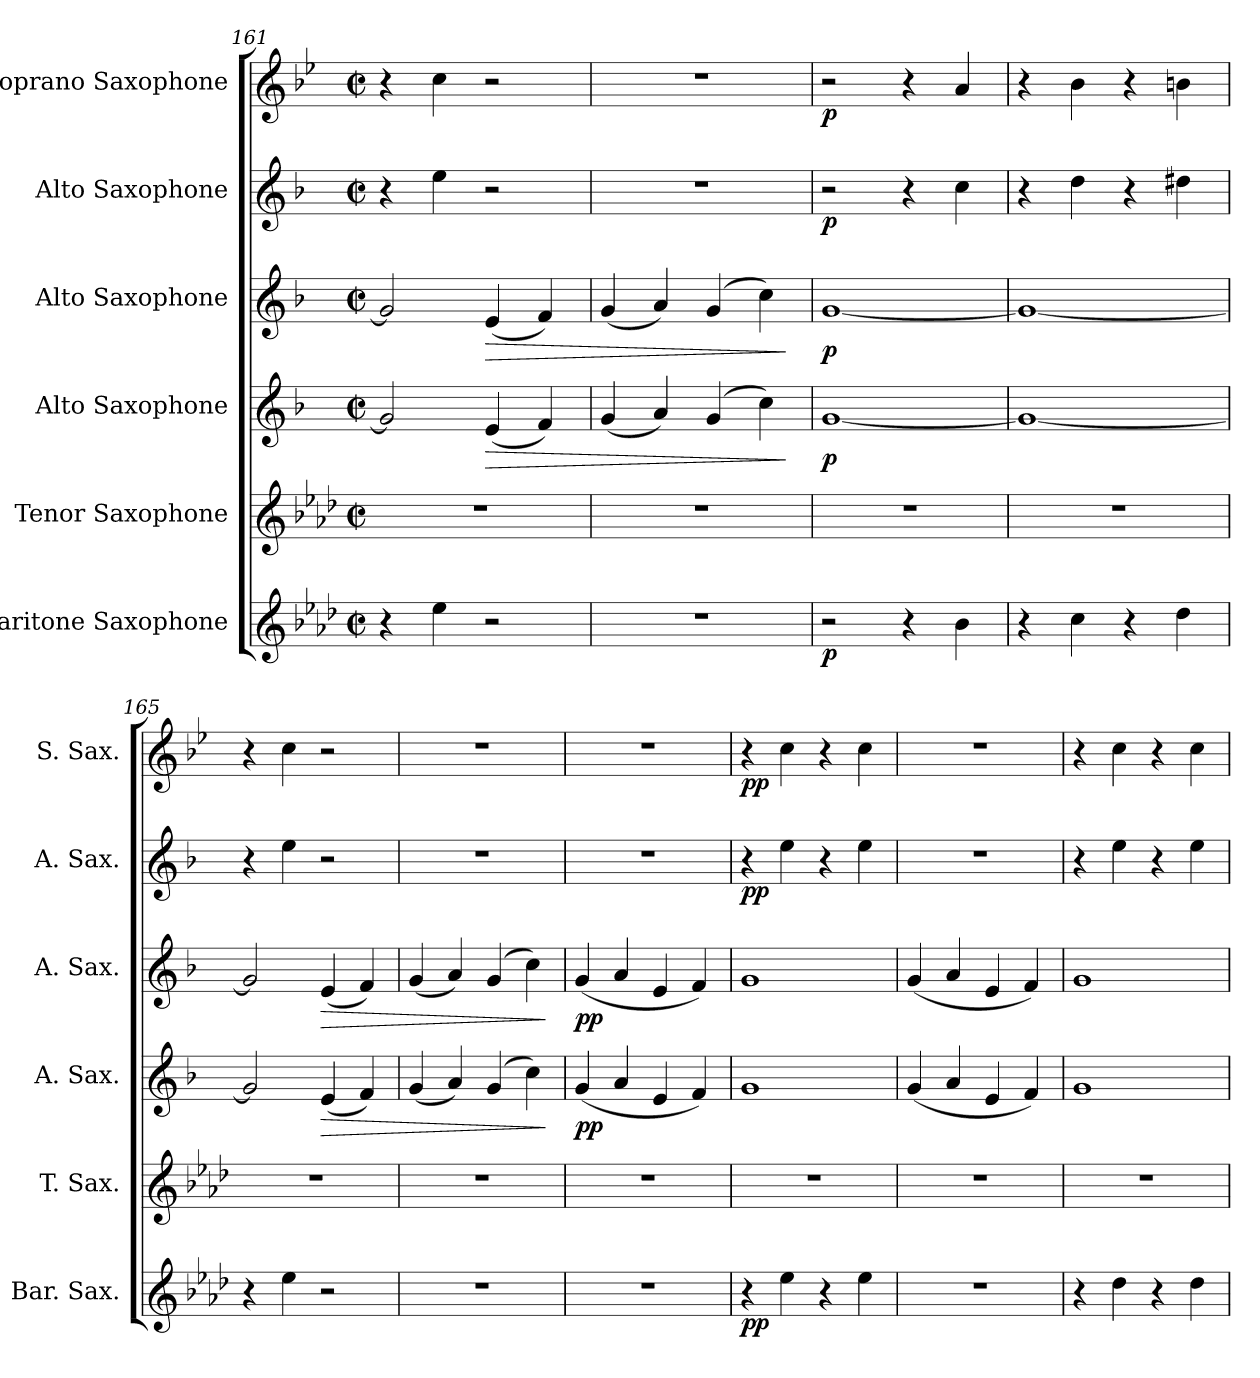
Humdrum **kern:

**kern	**dynam	**kern	**kern	**dynam	**kern	**dynam	**kern	**dynam	**kern	**dynam
*part6	*part6	*part5	*part4	*part4	*part3	*part3	*part2	*part2	*part1	*part1
*staff6	*staff6	*staff5	*staff4	*staff4	*staff3	*staff3	*staff2	*staff2	*staff1	*staff1
*I"Baritone Saxophone	*	*I"Tenor Saxophone	*I"Alto Saxophone	*	*I"Alto Saxophone	*	*I"Alto Saxophone	*	*I"Soprano Saxophone	*
*I'Bar. Sax.	*	*I'T. Sax.	*I'A. Sax.	*	*I'A. Sax.	*	*I'A. Sax.	*	*I'S. Sax.	*
*clefG2	*	*clefG2	*clefG2	*	*clefG2	*	*clefG2	*	*clefG2	*
*ITrd12c21	*	*ITrd8c14	*ITrd5c9	*	*ITrd5c9	*	*ITrd5c9	*	*ITrd1c2	*
*k[b-e-a-d-]	*	*k[b-e-a-d-]	*k[b-e-a-d-]	*	*k[b-e-a-d-]	*	*k[b-e-a-d-]	*	*k[b-e-a-d-]	*
*M2/2	*	*M2/2	*M2/2	*	*M2/2	*	*M2/2	*	*M2/2	*
*met(c|)	*	*met(c|)	*met(c|)	*	*met(c|)	*	*met(c|)	*	*met(c|)	*
=161	=161	=161	=161	=161	=161	=161	=161	=161	=161	=161
4r	.	1r	2B-/]	.	2B-/]	.	4r	.	4r	.
4e-\	.	.	.	.	.	.	4g\	.	4b-\	.
!	!	!	!	!LO:HP:b	!	!LO:HP:b	!	!	!	!
2r	.	.	(<4G/	>	(<4G/	>	2r	.	2r	.
.	.	.	4A-/)	.	4A-/)	.	.	.	.	.
=162	=162	=162	=162	=162	=162	=162	=162	=162	=162	=162
1r	.	1r	(<4B-/	.	(<4B-/	.	1r	.	1r	.
.	.	.	4c/)	.	4c/)	.	.	.	.	.
.	.	.	(>4B-/	.	(>4B-/	.	.	.	.	.
.	.	.	4e-\)	.	4e-\)	.	.	.	.	.
.	.	.	.	]	.	]	.	.	.	.
=163	=163	=163	=163	=163	=163	=163	=163	=163	=163	=163
!	!LO:DY:b	!	!	!LO:DY:b	!	!LO:DY:b	!	!LO:DY:b	!	!LO:DY:b
2r	p	1r	[1B-	p	[1B-	p	2r	p	2r	p
4r	.	.	.	.	.	.	4r	.	4r	.
4B-\	.	.	.	.	.	.	4e-\	.	4g/	.
=164	=164	=164	=164	=164	=164	=164	=164	=164	=164	=164
4r	.	1r	1B-_	.	1B-_	.	4r	.	4r	.
4c\	.	.	.	.	.	.	4f\	.	4a-\	.
4r	.	.	.	.	.	.	4r	.	4r	.
4d-\	.	.	.	.	.	.	4f#X\	.	4an\	.
=165	=165	=165	=165	=165	=165	=165	=165	=165	=165	=165
4r	.	1r	2B-/]	.	2B-/]	.	4r	.	4r	.
4e-\	.	.	.	.	.	.	4g\	.	4b-\	.
!	!	!	!	!LO:HP:b	!	!LO:HP:b	!	!	!	!
2r	.	.	(<4G/	>	(<4G/	>	2r	.	2r	.
.	.	.	4A-/)	.	4A-/)	.	.	.	.	.
!!LO:PB:g=z
=166	=166	=166	=166	=166	=166	=166	=166	=166	=166	=166
1r	.	1r	(<4B-/	.	(<4B-/	.	1r	.	1r	.
.	.	.	4c/)	.	4c/)	.	.	.	.	.
.	.	.	(>4B-/	.	(>4B-/	.	.	.	.	.
.	.	.	4e-\)	.	4e-\)	.	.	.	.	.
.	.	.	.	]	.	]	.	.	.	.
=167	=167	=167	=167	=167	=167	=167	=167	=167	=167	=167
!	!	!	!	!LO:DY:b	!	!LO:DY:b	!	!	!	!
1r	.	1r	(<4B-/	pp	(<4B-/	pp	1r	.	1r	.
.	.	.	4c/	.	4c/	.	.	.	.	.
.	.	.	4G/	.	4G/	.	.	.	.	.
.	.	.	4A-/)	.	4A-/)	.	.	.	.	.
=168	=168	=168	=168	=168	=168	=168	=168	=168	=168	=168
!	!LO:DY:b	!	!	!	!	!	!	!LO:DY:b	!	!LO:DY:b
4r	pp	1r	1B-	.	1B-	.	4r	pp	4r	pp
4e-\	.	.	.	.	.	.	4g\	.	4b-\	.
4r	.	.	.	.	.	.	4r	.	4r	.
4e-\	.	.	.	.	.	.	4g\	.	4b-\	.
=169	=169	=169	=169	=169	=169	=169	=169	=169	=169	=169
1r	.	1r	(<4B-/	.	(<4B-/	.	1r	.	1r	.
.	.	.	4c/	.	4c/	.	.	.	.	.
.	.	.	4G/	.	4G/	.	.	.	.	.
.	.	.	4A-/)	.	4A-/)	.	.	.	.	.
=170	=170	=170	=170	=170	=170	=170	=170	=170	=170	=170
4r	.	1r	1B-	.	1B-	.	4r	.	4r	.
4d-\	.	.	.	.	.	.	4g\	.	4b-\	.
4r	.	.	.	.	.	.	4r	.	4r	.
4d-\	.	.	.	.	.	.	4g\	.	4b-\	.
=	=	=	=	=	=	=	=	=	=	=
*-	*-	*-	*-	*-	*-	*-	*-	*-	*-	*-
